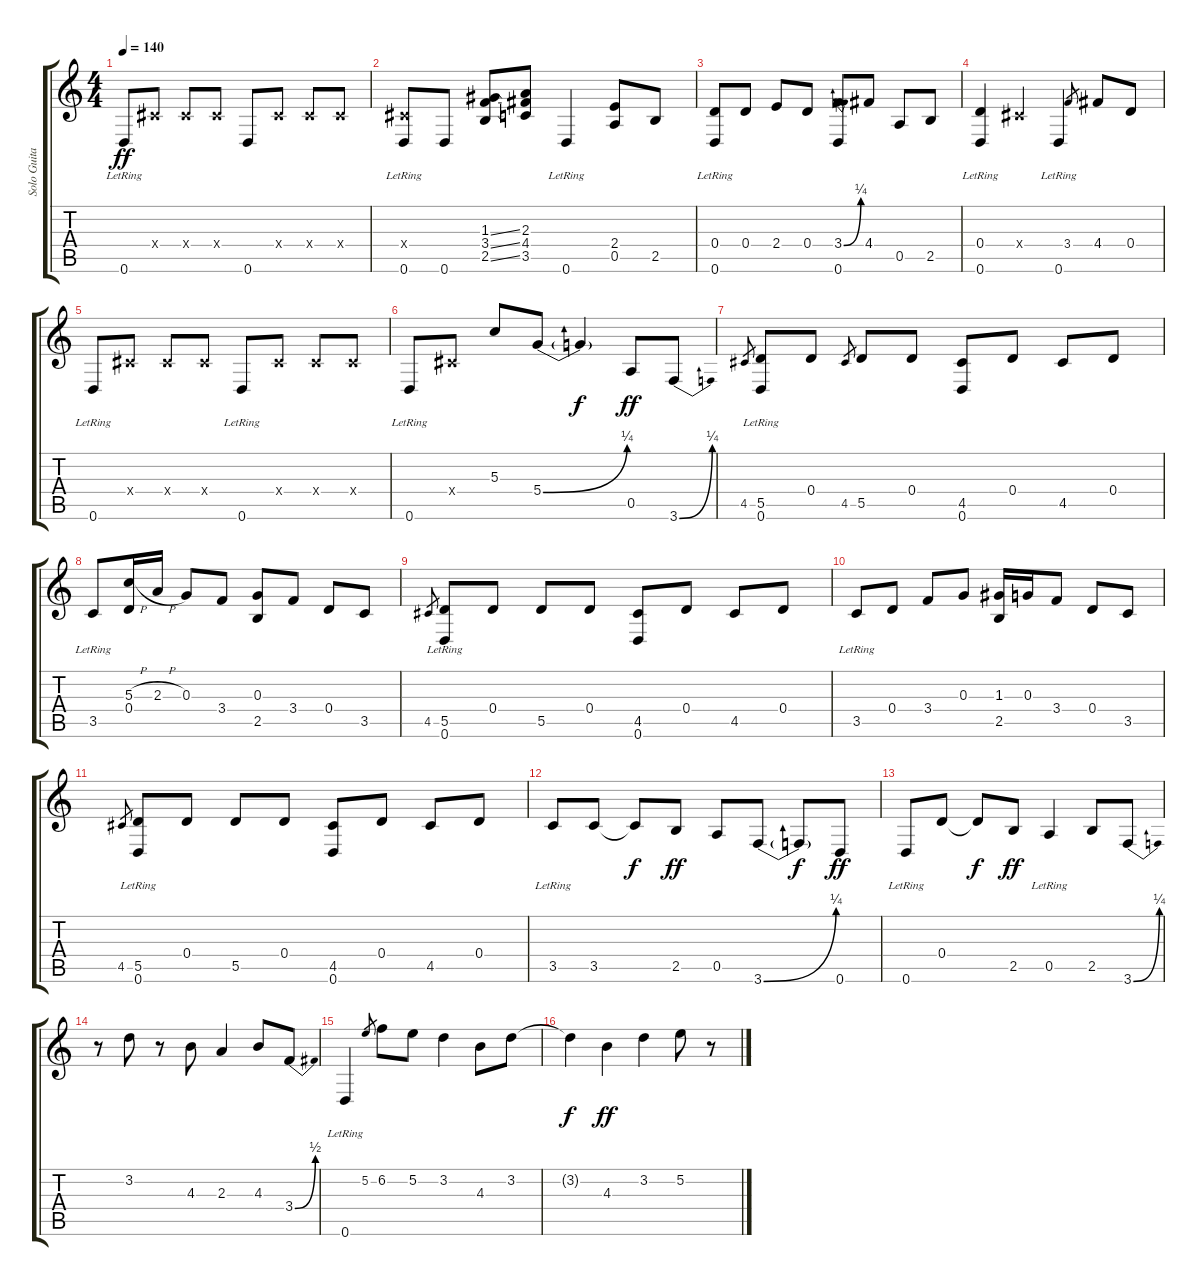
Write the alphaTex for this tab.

\track ("Solo Guitar" "Solo Guita") {instrument electricbasspick}
\staff {score tabs}
\tuning (E4 B3 G3 D3 A2 D2) {hide}
\ts (4 4)
\tempo 140
\clef g2
\ks c
0.6{lr}.8{dy ff} -1.4{x}.8 -1.4{x}.8 -1.4{x}.8 0.6.8 -1.4{x}.8 -1.4{x}.8 -1.4{x}.8 |
(-1.4{x} 0.6{lr}).8 0.6.8 (1.3{ss} 3.4{ss} 2.5{ss}).8 (2.3 4.4 3.5).8 0.6{lr}.4 (2.4 0.5).8 2.5.8 |
(0.4 0.6{lr}).8 0.4.8 2.4.8 0.4.8 (3.4{be (bend 0 0 60 1)} 0.6).8 4.4.8 0.5.8 2.5.8 |
(0.4 0.6{lr}).4 -1.4{x}.4 0.6{lr}.4 3.4.8{gr} 4.4.8 0.4.8 |
0.6{lr}.8 -1.4{x}.8 -1.4{x}.8 -1.4{x}.8 0.6{lr}.8 -1.4{x}.8 -1.4{x}.8 -1.4{x}.8 |
0.6{lr}.8 -1.4{x}.8 5.3.8 5.4{be (bend 0 0 60 1)}.8 5.4{t}.4{dy f} 0.5.8{dy ff} 3.6{be (bend 0 0 60 1)}.8 |
4.5.8{gr} (5.5 0.6{lr}).8 0.4.8 4.5.8{gr} 5.5.8 0.4.8 (4.5 0.6).8 0.4.8 4.5.8 0.4.8 |
3.5{lr}.8 (5.3{h} 0.4).16 2.3{h}.16 0.3.8 3.4.8 (0.3 2.5).8 3.4.8 0.4.8 3.5.8 |
4.5.8{gr} (5.5 0.6{lr}).8 0.4.8 5.5.8 0.4.8 (4.5 0.6).8 0.4.8 4.5.8 0.4.8 |
3.5{lr}.8 0.4.8 3.4.8 0.3.8 (1.3 2.5).16 0.3.16 3.4.8 0.4.8 3.5.8 |
4.5.8{gr} (5.5 0.6{lr}).8 0.4.8 5.5.8 0.4.8 (4.5 0.6).8 0.4.8 4.5.8 0.4.8 |
3.5{lr}.8 3.5.8 3.5{t}.8{dy f} 2.5.8{dy ff} 0.5.8 3.6{be (bend 0 0 60 1)}.8 3.6{t}.8{dy f} 0.6.8{dy ff} |
0.6{lr}.8 0.4.8 0.4{t}.8{dy f} 2.5.8{dy ff} 0.5{lr}.4 2.5.8 3.6{be (bend 0 0 60 1)}.8 |
r.8 3.2.8 r.8 4.3.8 2.3.4 4.3.8 3.4{be (bend 0 0 60 2)}.8 |
0.6{lr}.4 5.2.8{gr} 6.2.8 5.2.8 3.2.4 4.3.8 3.2.8 |
3.2{t}.4{dy f} 4.3.4{dy ff} 3.2.4 5.2.8 r.8
